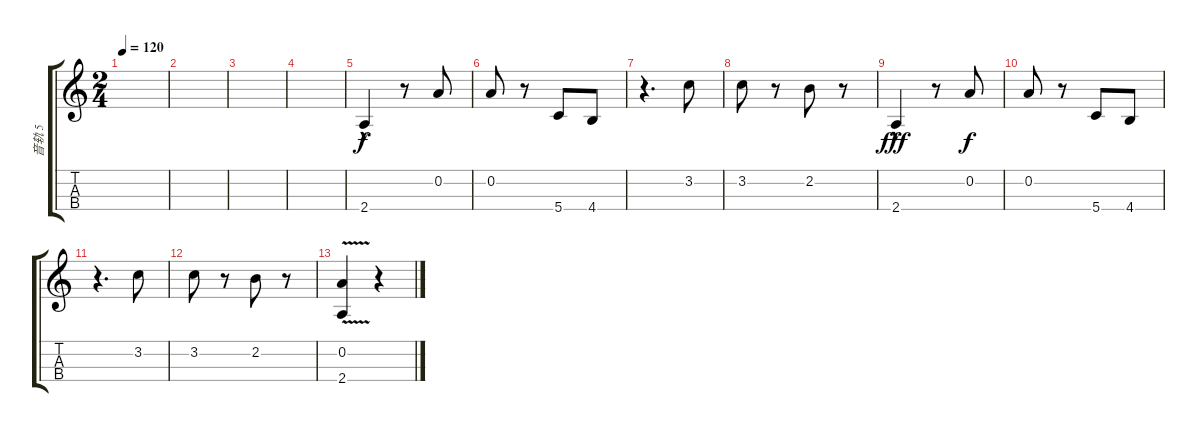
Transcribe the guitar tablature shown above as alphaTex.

\track ("音轨 5" "音轨 5") {instrument violin}
\staff {score tabs}
\tuning (E5 A4 D4 G3) {hide}
\ts (2 4)
\tempo 120
\clef g2
\ks aminor
|
|
|
|
2.4{hac}.4 r.8 0.2.8{dy f} |
0.2.8 r.8 5.4.8 4.4.8 |
r.4{d} 3.2.8 |
3.2.8 r.8 2.2.8 r.8 |
2.4{hac}.4{dy fff} r.8 0.2.8{dy f} |
0.2.8 r.8 5.4.8 4.4.8 |
r.4{d} 3.2.8 |
3.2.8 r.8 2.2.8 r.8 |
(0.2{v} 2.4).4 r.4
